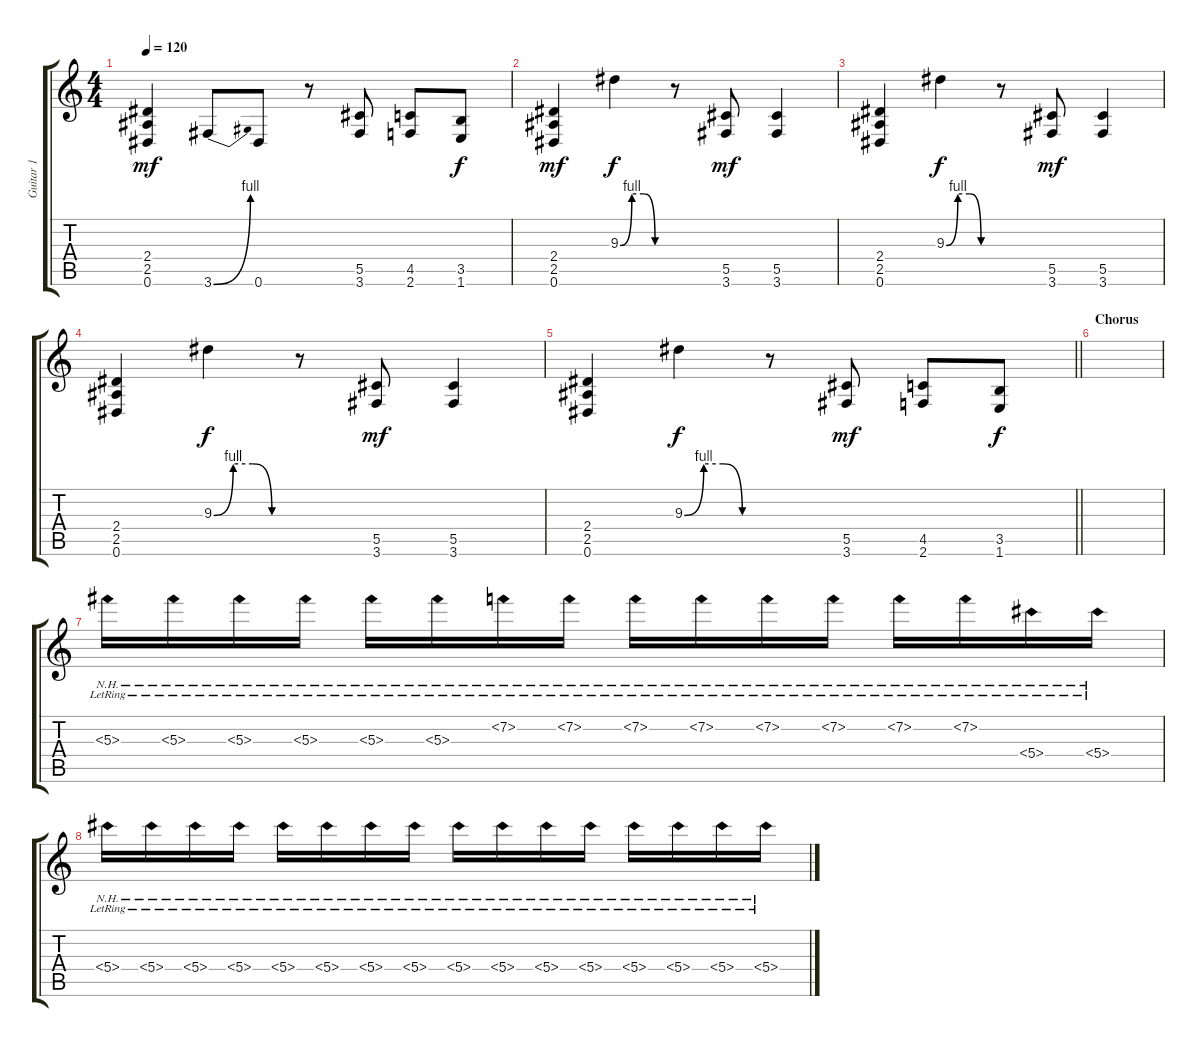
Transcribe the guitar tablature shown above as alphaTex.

\track ("Guitar 1" "Guitar 1") {instrument overdrivenguitar}
\staff {score tabs}
\tuning (Eb4 Bb3 Gb3 Db3 Ab2 Eb2) {hide}
\ts (4 4)
\tempo 120
\clef g2
\ks c
(2.4 2.5 0.6).4{dy mf} 3.6{be (bend 0 0 60 4)}.8 0.6.8 r.8 (5.5 3.6).8 (4.5 2.6).8 (3.5 1.6).8{dy f} |
(2.4 2.5 0.6).4{dy mf} 9.3{be (custom 0 0 15 4 30 4 45 0 60 0)}.4{dy f} r.8 (5.5 3.6).8{dy mf} (5.5 3.6).4 |
(2.4 2.5 0.6).4 9.3{be (custom 0 0 15 4 30 4 45 0 60 0)}.4{dy f} r.8 (5.5 3.6).8{dy mf} (5.5 3.6).4 |
(2.4 2.5 0.6).4 9.3{be (custom 0 0 15 4 30 4 45 0 60 0)}.4{dy f} r.8 (5.5 3.6).8{dy mf} (5.5 3.6).4 |
\barLineRight lightlight
(2.4 2.5 0.6).4 9.3{be (custom 0 0 15 4 30 4 45 0 60 0)}.4{dy f} r.8 (5.5 3.6).8{dy mf} (4.5 2.6).8 (3.5 1.6).8{dy f} |
\section ("" "Chorus")
|
5.3{nh lr}.16 5.3{nh lr}.16 5.3{nh lr}.16 5.3{nh lr}.16 5.3{nh lr}.16 5.3{nh lr}.16 7.2{nh lr}.16 7.2{nh lr}.16 7.2{nh lr}.16 7.2{nh lr}.16 7.2{nh lr}.16 7.2{nh lr}.16 7.2{nh lr}.16 7.2{nh lr}.16 5.4{nh lr}.16 5.4{nh lr}.16 |
5.4{nh lr}.16 5.4{nh lr}.16 5.4{nh lr}.16 5.4{nh lr}.16 5.4{nh lr}.16 5.4{nh lr}.16 5.4{nh lr}.16 5.4{nh lr}.16 5.4{nh lr}.16 5.4{nh lr}.16 5.4{nh lr}.16 5.4{nh lr}.16 5.4{nh lr}.16 5.4{nh lr}.16 5.4{nh lr}.16 5.4{nh lr}.16
